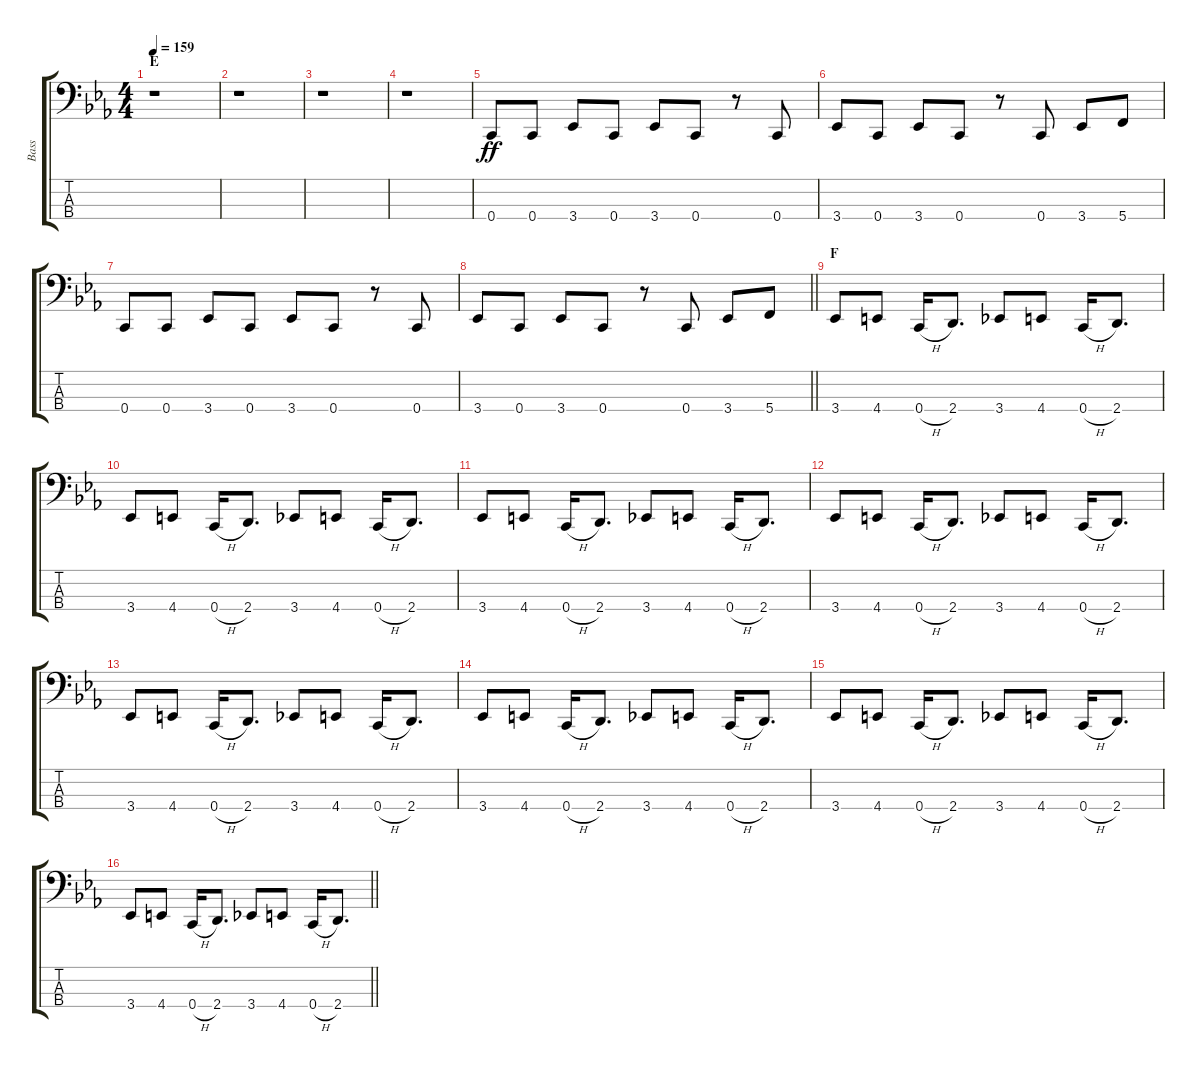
\track ("Bass" "Bass") {instrument electricbassfinger}
\staff {score tabs}
\tuning (F2 C2 G1 C1) {hide}
\ts (4 4)
\section ("" "E")
\tempo 159
\clef f4
\ks eb
r.1{dy ff} |
r.1 |
r.1 |
r.1 |
0.4.8 0.4.8 3.4.8 0.4.8 3.4.8 0.4.8 r.8 0.4.8 |
3.4.8 0.4.8 3.4.8 0.4.8 r.8 0.4.8 3.4.8 5.4.8 |
0.4.8 0.4.8 3.4.8 0.4.8 3.4.8 0.4.8 r.8 0.4.8 |
\barLineRight lightlight
3.4.8 0.4.8 3.4.8 0.4.8 r.8 0.4.8 3.4.8 5.4.8 |
\section ("" "F")
3.4.8 4.4.8 0.4{h}.16 2.4.8{d} 3.4.8 4.4.8 0.4{h}.16 2.4.8{d} |
3.4.8 4.4.8 0.4{h}.16 2.4.8{d} 3.4.8 4.4.8 0.4{h}.16 2.4.8{d} |
3.4.8 4.4.8 0.4{h}.16 2.4.8{d} 3.4.8 4.4.8 0.4{h}.16 2.4.8{d} |
3.4.8 4.4.8 0.4{h}.16 2.4.8{d} 3.4.8 4.4.8 0.4{h}.16 2.4.8{d} |
3.4.8 4.4.8 0.4{h}.16 2.4.8{d} 3.4.8 4.4.8 0.4{h}.16 2.4.8{d} |
3.4.8 4.4.8 0.4{h}.16 2.4.8{d} 3.4.8 4.4.8 0.4{h}.16 2.4.8{d} |
3.4.8 4.4.8 0.4{h}.16 2.4.8{d} 3.4.8 4.4.8 0.4{h}.16 2.4.8{d} |
\barLineRight lightlight
3.4.8 4.4.8 0.4{h}.16 2.4.8{d} 3.4.8 4.4.8 0.4{h}.16 2.4.8{d}
